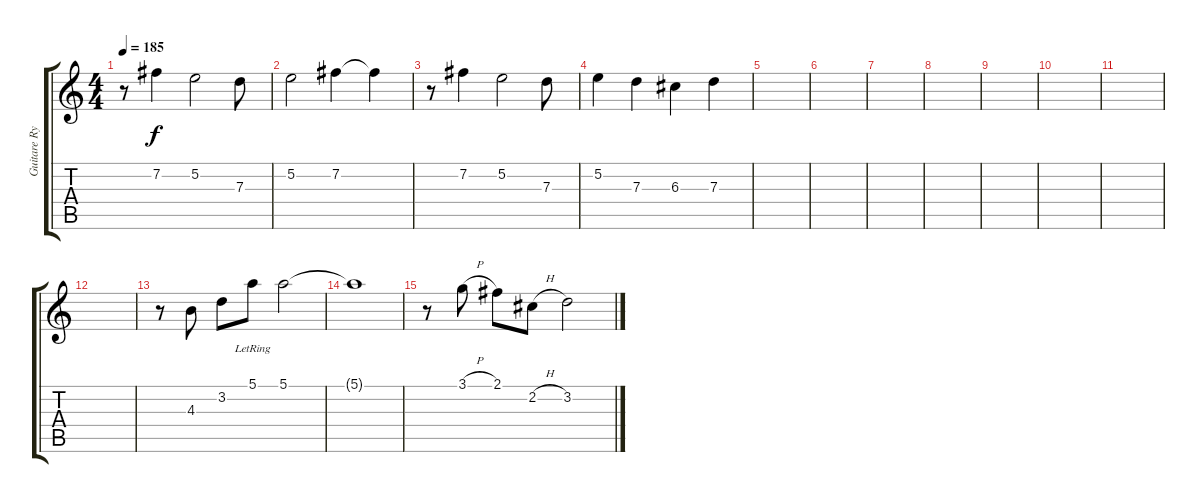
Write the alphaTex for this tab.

\track ("Guitare Rythm 2" "Guitare Ry") {instrument acousticguitarsteel}
\staff {score tabs}
\tuning (E4 B3 G3 D3 A2 E2) {hide}
\ts (4 4)
\tempo 185
\clef g2
\ks c
r.8{dy f} 7.2.4 5.2.2 7.3.8 |
5.2.2 7.2.4 7.2{t}.4 |
r.8 7.2.4 5.2.2 7.3.8 |
5.2.4 7.3.4 6.3.4 7.3.4 |
|
|
|
|
|
|
|
|
r.8 4.3.8 3.2.8 5.1{lr}.8 5.1.2 |
5.1{t}.1 |
r.8 3.1{h}.8 2.1.8 2.2{h}.8 3.2.2
